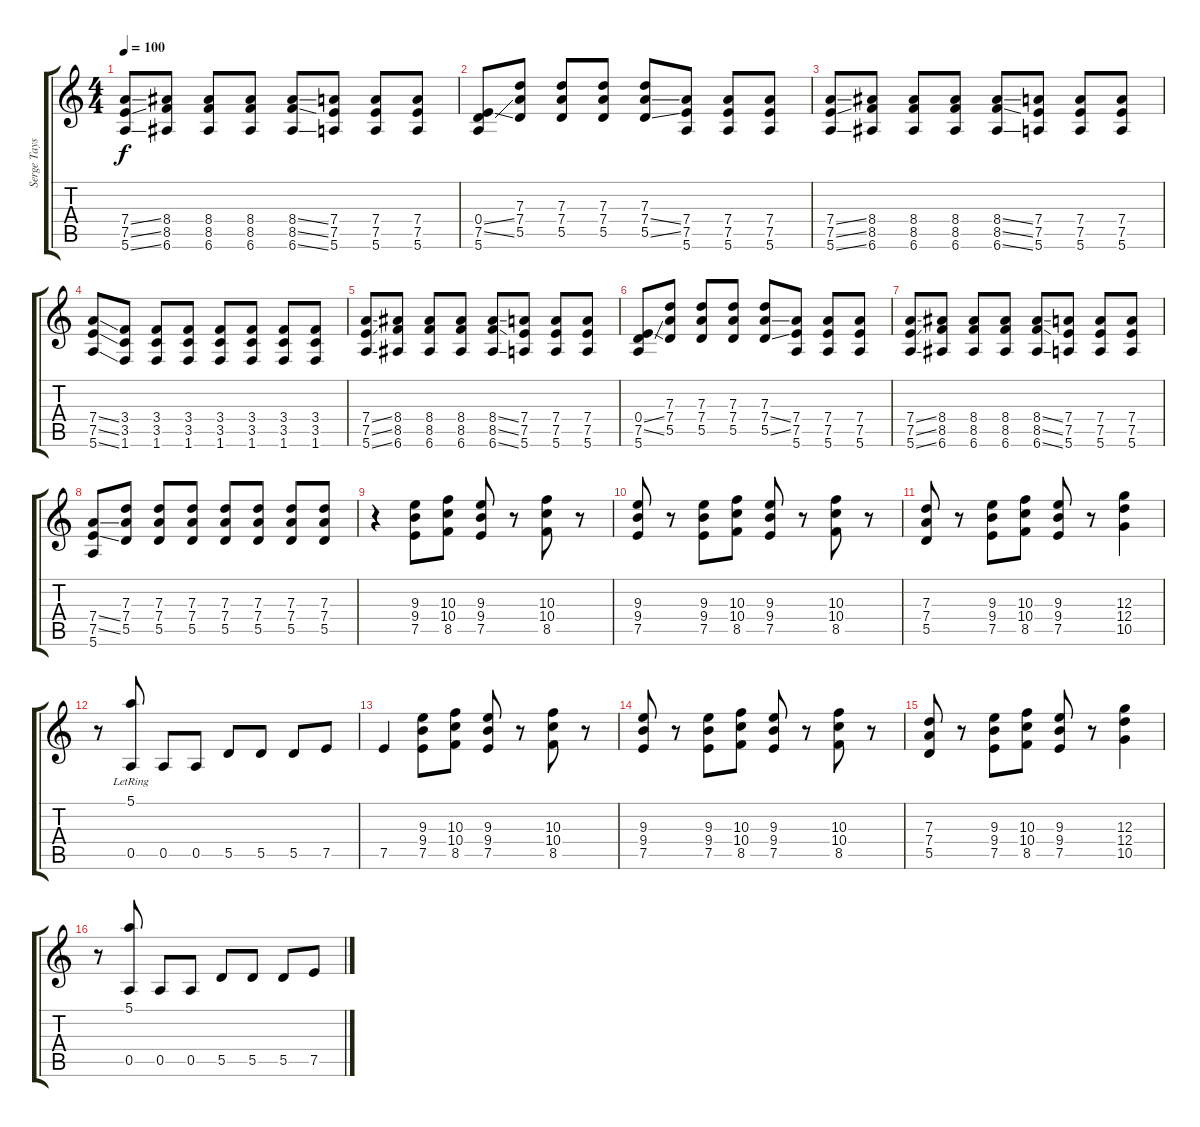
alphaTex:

\track ("Serge Tayssot-Gay" "Serge Tays") {instrument distortionguitar}
\staff {score tabs}
\tuning (E4 B3 G3 D3 A2 E2) {hide}
\ts (4 4)
\tempo 100
\clef g2
\ks c
(7.4{ss} 7.5{ss} 5.6{ss}).8{dy f} (8.4 8.5 6.6).8 (8.4 8.5 6.6).8 (8.4 8.5 6.6).8 (8.4{ss} 8.5{ss} 6.6{ss}).8 (7.4 7.5 5.6).8 (7.4 7.5 5.6).8 (7.4 7.5 5.6).8 |
(0.4{ss} 7.5{ss} 5.6).8 (7.3 7.4 5.5).8 (7.3 7.4 5.5).8 (7.3 7.4 5.5).8 (7.3 7.4{ss} 5.5{ss}).8 (7.4 7.5 5.6).8 (7.4 7.5 5.6).8 (7.4 7.5 5.6).8 |
(7.4{ss} 7.5{ss} 5.6{ss}).8 (8.4 8.5 6.6).8 (8.4 8.5 6.6).8 (8.4 8.5 6.6).8 (8.4{ss} 8.5{ss} 6.6{ss}).8 (7.4 7.5 5.6).8 (7.4 7.5 5.6).8 (7.4 7.5 5.6).8 |
(7.4{ss} 7.5{ss} 5.6{ss}).8 (3.4 3.5 1.6).8 (3.4 3.5 1.6).8 (3.4 3.5 1.6).8 (3.4 3.5 1.6).8 (3.4 3.5 1.6).8 (3.4 3.5 1.6).8 (3.4 3.5 1.6).8 |
(7.4{ss} 7.5{ss} 5.6{ss}).8 (8.4 8.5 6.6).8 (8.4 8.5 6.6).8 (8.4 8.5 6.6).8 (8.4{ss} 8.5{ss} 6.6{ss}).8 (7.4 7.5 5.6).8 (7.4 7.5 5.6).8 (7.4 7.5 5.6).8 |
(0.4{ss} 7.5{ss} 5.6).8 (7.3 7.4 5.5).8 (7.3 7.4 5.5).8 (7.3 7.4 5.5).8 (7.3 7.4{ss} 5.5{ss}).8 (7.4 7.5 5.6).8 (7.4 7.5 5.6).8 (7.4 7.5 5.6).8 |
(7.4{ss} 7.5{ss} 5.6{ss}).8 (8.4 8.5 6.6).8 (8.4 8.5 6.6).8 (8.4 8.5 6.6).8 (8.4{ss} 8.5{ss} 6.6{ss}).8 (7.4 7.5 5.6).8 (7.4 7.5 5.6).8 (7.4 7.5 5.6).8 |
(7.4{ss} 7.5{ss} 5.6).8 (7.3 7.4 5.5).8 (7.3 7.4 5.5).8 (7.3 7.4 5.5).8 (7.3 7.4 5.5).8 (7.3 7.4 5.5).8 (7.3 7.4 5.5).8 (7.3 7.4 5.5).8 |
r.4 (9.3 9.4 7.5).8 (10.3 10.4 8.5).8 (9.3 9.4 7.5).8 r.8 (10.3 10.4 8.5).8 r.8 |
(9.3 9.4 7.5).8 r.8 (9.3 9.4 7.5).8 (10.3 10.4 8.5).8 (9.3 9.4 7.5).8 r.8 (10.3 10.4 8.5).8 r.8 |
(7.3 7.4 5.5).8 r.8 (9.3 9.4 7.5).8 (10.3 10.4 8.5).8 (9.3 9.4 7.5).8 r.8 (12.3 12.4 10.5).4 |
r.8 (5.1{lr} 0.5).8 0.5.8 0.5.8 5.5.8 5.5.8 5.5.8 7.5.8 |
7.5.4 (9.3 9.4 7.5).8 (10.3 10.4 8.5).8 (9.3 9.4 7.5).8 r.8 (10.3 10.4 8.5).8 r.8 |
(9.3 9.4 7.5).8 r.8 (9.3 9.4 7.5).8 (10.3 10.4 8.5).8 (9.3 9.4 7.5).8 r.8 (10.3 10.4 8.5).8 r.8 |
(7.3 7.4 5.5).8 r.8 (9.3 9.4 7.5).8 (10.3 10.4 8.5).8 (9.3 9.4 7.5).8 r.8 (12.3 12.4 10.5).4 |
r.8 (5.1 0.5).8 0.5.8 0.5.8 5.5.8 5.5.8 5.5.8 7.5.8
